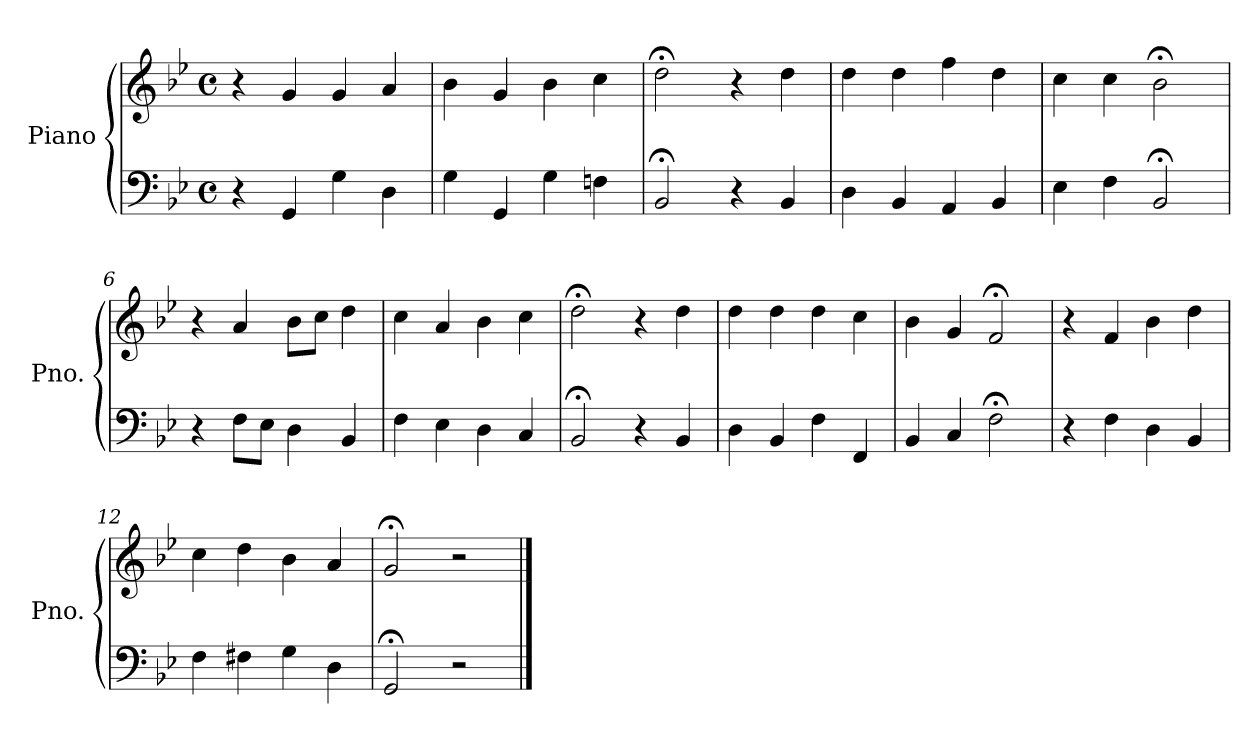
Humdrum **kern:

**kern	**kern
*part1	*part1
*staff2	*staff1
*I"Piano	*
*I'Pno.	*
*clefF4	*clefG2
*k[b-e-]	*k[b-e-]
*M4/4	*M4/4
*met(c)	*met(c)
=1	=1
4r	4r
4GG/	4g/
4G\	4g/
4D\	4a/
=2	=2
4G\	4b-\
4GG/	4g/
4G\	4b-\
4Fn\	4cc\
=3	=3
2BB-;</	2dd;<\
4r	4r
4BB-/	4dd\
=4	=4
4D\	4dd\
4BB-/	4dd\
4AA/	4ff\
4BB-/	4dd\
=5	=5
4E-\	4cc\
4F\	4cc\
2BB-;</	2b-;<\
=6	=6
4r	4r
8F\L	4a/
8E-\J	.
4D\	8b-\L
.	8cc\J
4BB-/	4dd\
=7	=7
4F\	4cc\
4E-\	4a/
4D\	4b-\
4C/	4cc\
!!LO:LB:g=z
=8	=8
2BB-;</	2dd;<\
4r	4r
4BB-/	4dd\
=9	=9
4D\	4dd\
4BB-/	4dd\
4F\	4dd\
4FF/	4cc\
=10	=10
4BB-/	4b-\
4C/	4g/
2F;<\	2f;</
=11	=11
4r	4r
4F\	4f/
4D\	4b-\
4BB-/	4dd\
=12	=12
4F\	4cc\
4F#X\	4dd\
4G\	4b-\
4D\	4a/
=13	=13
2GG;</	2g;</
2r	2r
==	==
*-	*-
